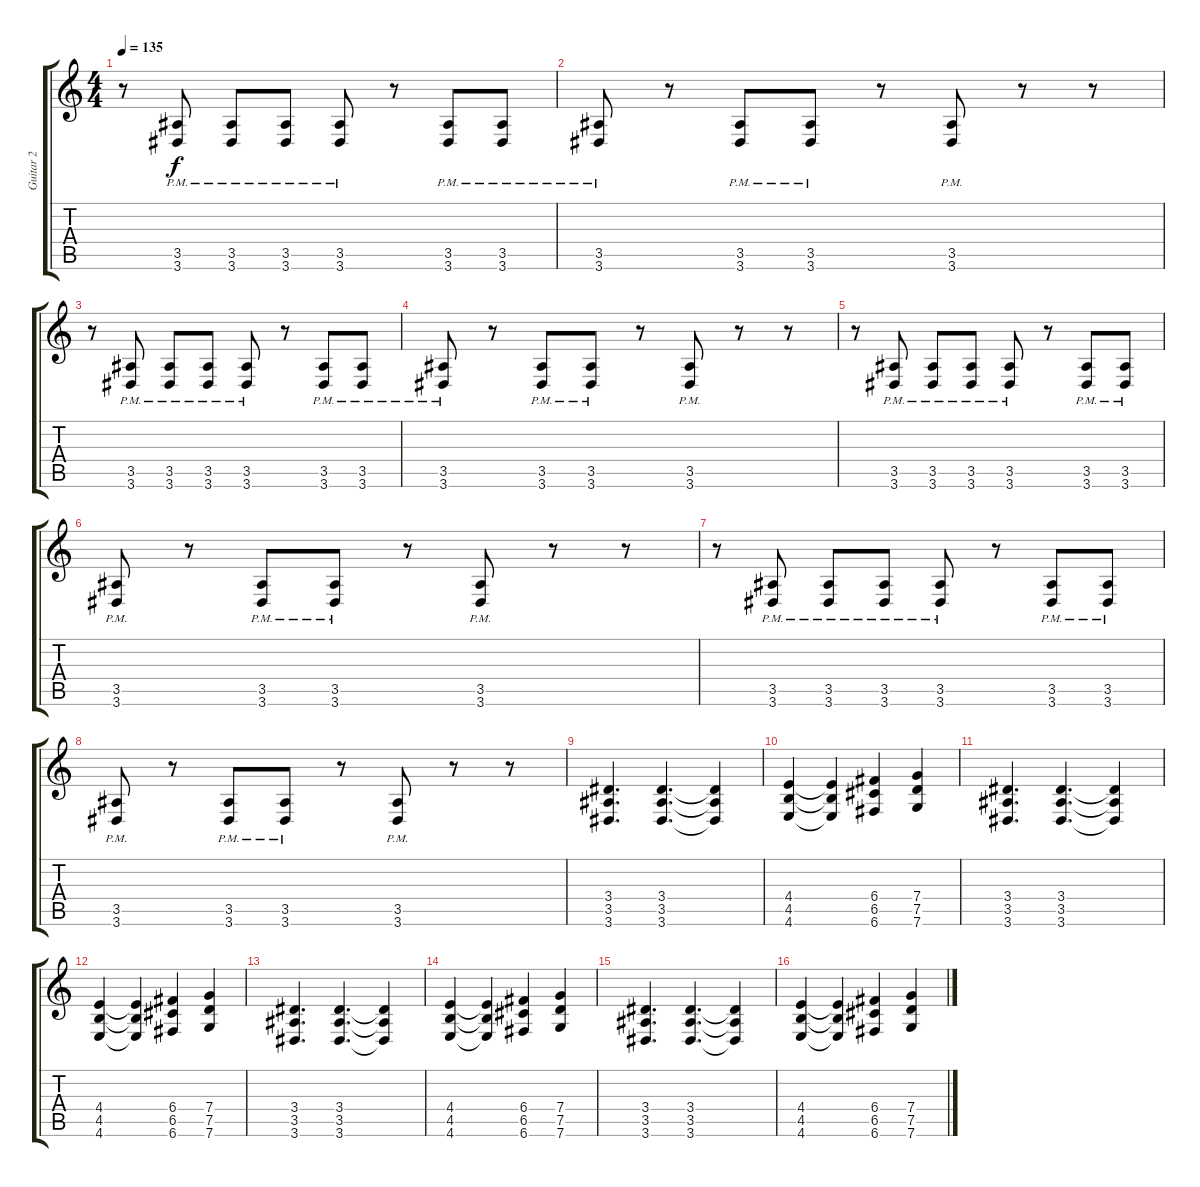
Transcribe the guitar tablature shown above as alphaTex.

\track ("Guitar 2" "Guitar 2") {instrument distortionguitar}
\staff {score tabs}
\tuning (D4 A3 F3 C3 G2 C2) {hide}
\ts (4 4)
\tempo 135
\clef g2
\ks c
r.8{dy f} (3.5{pm} 3.6{pm}).8 (3.5{pm} 3.6{pm}).8 (3.5{pm} 3.6{pm}).8 (3.5{pm} 3.6{pm}).8 r.8 (3.5{pm} 3.6{pm}).8 (3.5{pm} 3.6{pm}).8 |
(3.5{pm} 3.6{pm}).8 r.8 (3.5{pm} 3.6{pm}).8 (3.5{pm} 3.6{pm}).8 r.8 (3.5{pm} 3.6{pm}).8 r.8 r.8 |
r.8 (3.5{pm} 3.6{pm}).8 (3.5{pm} 3.6{pm}).8 (3.5{pm} 3.6{pm}).8 (3.5{pm} 3.6{pm}).8 r.8 (3.5{pm} 3.6{pm}).8 (3.5{pm} 3.6{pm}).8 |
(3.5{pm} 3.6{pm}).8 r.8 (3.5{pm} 3.6{pm}).8 (3.5{pm} 3.6{pm}).8 r.8 (3.5{pm} 3.6{pm}).8 r.8 r.8 |
r.8 (3.5{pm} 3.6{pm}).8 (3.5{pm} 3.6{pm}).8 (3.5{pm} 3.6{pm}).8 (3.5{pm} 3.6{pm}).8 r.8 (3.5{pm} 3.6{pm}).8 (3.5{pm} 3.6{pm}).8 |
(3.5{pm} 3.6{pm}).8 r.8 (3.5{pm} 3.6{pm}).8 (3.5{pm} 3.6{pm}).8 r.8 (3.5{pm} 3.6{pm}).8 r.8 r.8 |
r.8 (3.5{pm} 3.6{pm}).8 (3.5{pm} 3.6{pm}).8 (3.5{pm} 3.6{pm}).8 (3.5{pm} 3.6{pm}).8 r.8 (3.5{pm} 3.6{pm}).8 (3.5{pm} 3.6{pm}).8 |
(3.5{pm} 3.6{pm}).8 r.8 (3.5{pm} 3.6{pm}).8 (3.5{pm} 3.6{pm}).8 r.8 (3.5{pm} 3.6{pm}).8 r.8 r.8 |
(3.4 3.5 3.6).4{d} (3.4 3.5 3.6).4{d} (3.4{t} 3.5{t} 3.6{t}).4 |
(4.4 4.5 4.6).4 (4.4{t} 4.5{t} 4.6{t}).4 (6.4 6.5 6.6).4 (7.4 7.5 7.6).4 |
(3.4 3.5 3.6).4{d} (3.4 3.5 3.6).4{d} (3.4{t} 3.5{t} 3.6{t}).4 |
(4.4 4.5 4.6).4 (4.4{t} 4.5{t} 4.6{t}).4 (6.4 6.5 6.6).4 (7.4 7.5 7.6).4 |
(3.4 3.5 3.6).4{d} (3.4 3.5 3.6).4{d} (3.4{t} 3.5{t} 3.6{t}).4 |
(4.4 4.5 4.6).4 (4.4{t} 4.5{t} 4.6{t}).4 (6.4 6.5 6.6).4 (7.4 7.5 7.6).4 |
(3.4 3.5 3.6).4{d} (3.4 3.5 3.6).4{d} (3.4{t} 3.5{t} 3.6{t}).4 |
(4.4 4.5 4.6).4 (4.4{t} 4.5{t} 4.6{t}).4 (6.4 6.5 6.6).4 (7.4 7.5 7.6).4
